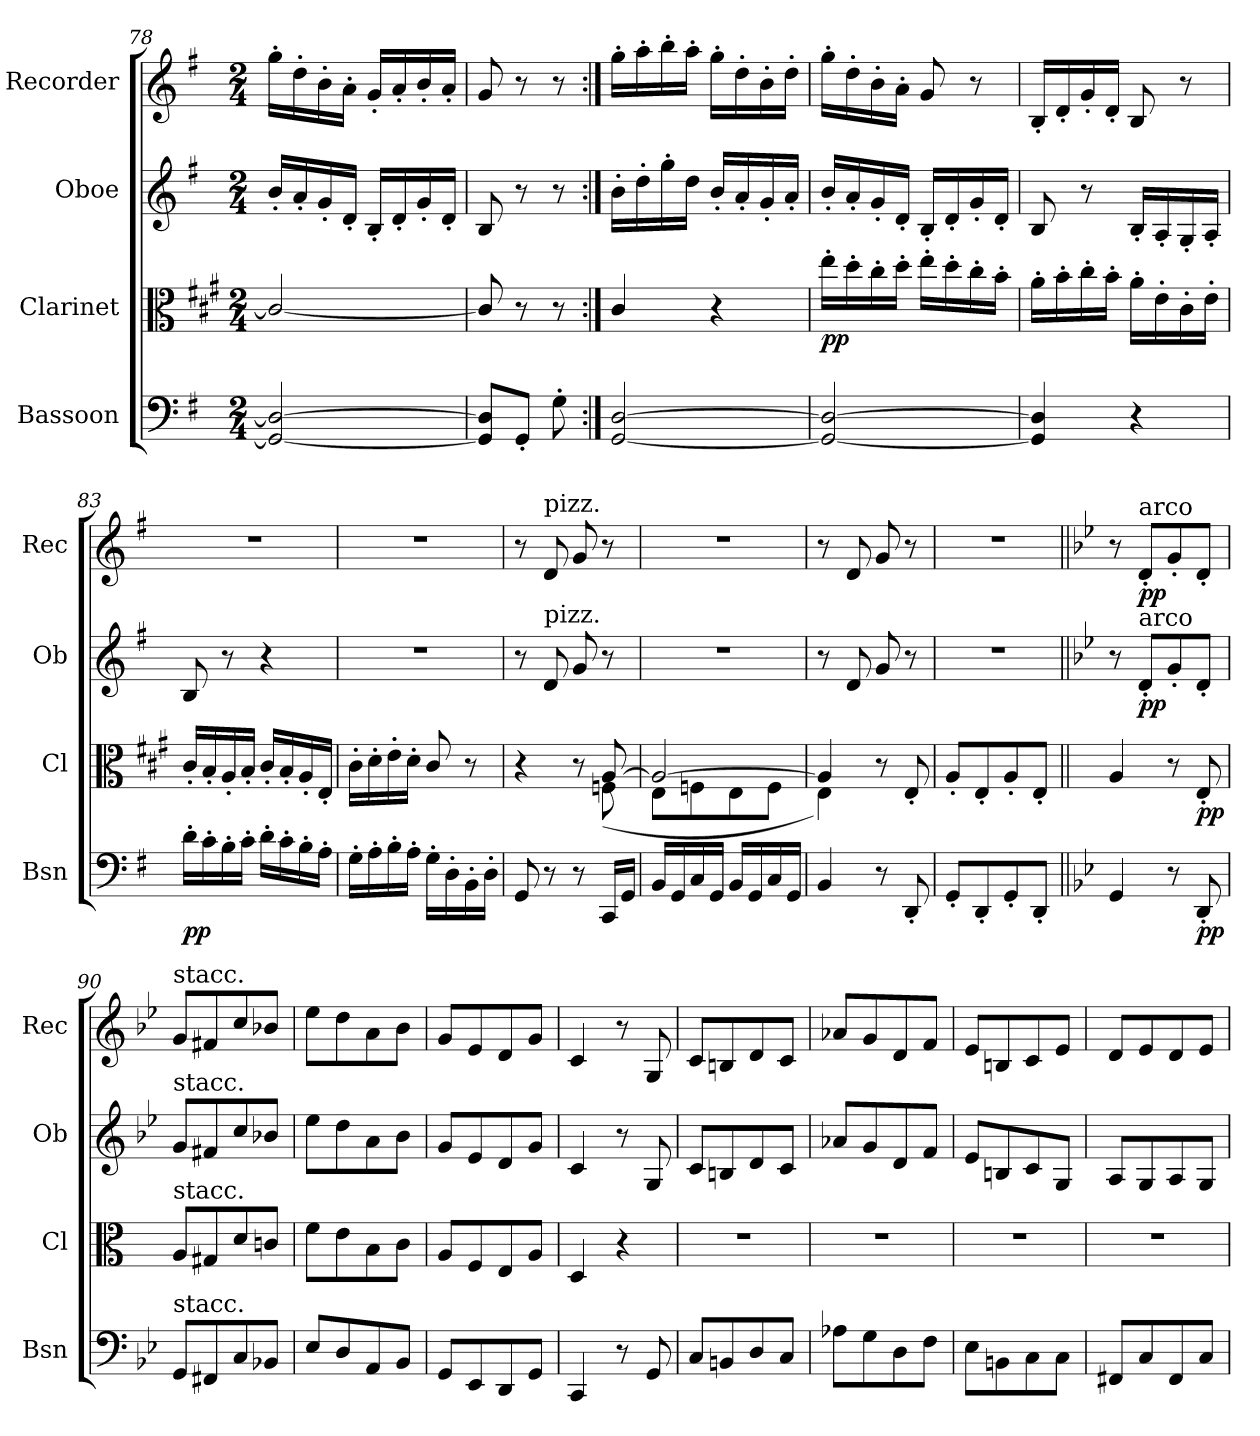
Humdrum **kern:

**kern	**dynam	**kern	**dynam	**kern	**dynam	**kern	**dynam
*part4	*part4	*part3	*part3	*part2	*part2	*part1	*part1
*staff4	*staff4	*staff3	*staff3	*staff2	*staff2	*staff1	*staff1
*I"Bassoon	*	*I"Clarinet	*	*I"Oboe	*	*I"Recorder	*
*I'Bsn	*	*I'Cl	*	*I'Ob	*	*I'Rec	*
!!LO:LB:g=z
*clefF4	*	*clefC3	*	*clefG2	*	*clefG2	*
*	*	*ITrd1c2	*	*	*	*	*
*k[f#]	*	*k[f#]	*	*k[f#]	*	*k[f#]	*
*M2/4	*	*M2/4	*	*M2/4	*	*M2/4	*
=78	=78	=78	=78	=78	=78	=78	=78
2GG/_ 2D/_	.	2B/_	.	16b'/LL	.	16gg'\LL	.
.	.	.	.	16a'/	.	16dd'\	.
.	.	.	.	16g'/	.	16b'\	.
.	.	.	.	16d'/JJ	.	16a'\JJ	.
.	.	.	.	16B'/LL	.	16g'/LL	.
.	.	.	.	16d'/	.	16a'/	.
.	.	.	.	16g'/	.	16b'/	.
.	.	.	.	16d'/JJ	.	16a'/JJ	.
=79	=79	=79	=79	=79	=79	=79	=79
8GG/] 8D/]L	.	8B/]	.	8B/	.	8g/	.
8GG'/J	.	8r	.	8r	.	8r	.
8G'\	.	8r	.	8r	.	8r	.
=80:|!	=80:|!	=80:|!	=80:|!	=80:|!	=80:|!	=80:|!	=80:|!
[2GG/ [2D/	.	4B/	.	16b'\LL	.	16gg'\LL	.
.	.	.	.	16dd'\	.	16aa'\	.
.	.	.	.	16gg'\	.	16bb'\	.
.	.	.	.	16dd\JJ	.	16aa'\JJ	.
.	.	4r	.	16b'/LL	.	16gg'\LL	.
.	.	.	.	16a'/	.	16dd'\	.
.	.	.	.	16g'/	.	16b'\	.
.	.	.	.	16a'/JJ	.	16dd'\JJ	.
=81	=81	=81	=81	=81	=81	=81	=81
!	!	!	!LO:DY:b	!	!	!	!
2GG/_ 2D/_	.	16dd'\LL	pp	16b'/LL	.	16gg'\LL	.
.	.	16cc'\	.	16a'/	.	16dd'\	.
.	.	16b'\	.	16g'/	.	16b'\	.
.	.	16cc'\JJ	.	16d'/JJ	.	16a'\JJ	.
.	.	16dd'\LL	.	16B'/LL	.	8g/	.
.	.	16cc'\	.	16d'/	.	.	.
.	.	16b'\	.	16g'/	.	8r	.
.	.	16a'\JJ	.	16d'/JJ	.	.	.
=82	=82	=82	=82	=82	=82	=82	=82
4GG/] 4D/]	.	16g'\LL	.	8B/	.	16B'/LL	.
.	.	16a'\	.	.	.	16d'/	.
.	.	16b'\	.	8r	.	16g'/	.
.	.	16a'\JJ	.	.	.	16d'/JJ	.
4r	.	16g'\LL	.	16B'/LL	.	8B/	.
.	.	16d'\	.	16A'/	.	.	.
.	.	16B'\	.	16G'/	.	8r	.
.	.	16d'\JJ	.	16A'/JJ	.	.	.
=83	=83	=83	=83	=83	=83	=83	=83
!	!LO:DY:b	!	!	!	!	!	!
16d'\LL	pp	16B'/LL	.	8B/	.	2r	.
16c'\	.	16A'/	.	.	.	.	.
16B'\	.	16G'/	.	8r	.	.	.
16c'\JJ	.	16A'/JJ	.	.	.	.	.
16d'\LL	.	16B'/LL	.	4r	.	.	.
16c'\	.	16A'/	.	.	.	.	.
16B'\	.	16G'/	.	.	.	.	.
16A'\JJ	.	16D'/JJ	.	.	.	.	.
=84	=84	=84	=84	=84	=84	=84	=84
16G'\LL	.	16B'\LL	.	2r	.	2r	.
16A'\	.	16c'\	.	.	.	.	.
16B'\	.	16d'\	.	.	.	.	.
16A'\JJ	.	16c'\JJ	.	.	.	.	.
16G'\LL	.	8B/	.	.	.	.	.
16D'\	.	.	.	.	.	.	.
16BB'\	.	8r	.	.	.	.	.
16D'\JJ	.	.	.	.	.	.	.
=85	=85	=85	=85	=85	=85	=85	=85
*	*	*^	*	*	*	*	*
8GG/	.	4r	4.ryy	.	8r	.	8r	.
!	!	!	!	!	!	!	!LO:TX:a:t=pizz.	!
!	!	!	!	!	!LO:TX:a:t=pizz.	!	!	!
8r	.	.	.	.	8d/	.	8d/	.
8r	.	8r	.	.	8g/	.	8g/	.
16CC/LL	.	[8G/	(8E-X\	.	8r	.	8r	.
16GG/JJ	.	.	.	.	.	.	.	.
!!LO:LB:g=z
=86	=86	=86	=86	=86	=86	=86	=86	=86
16BB/LL	.	2G/_	8D\L	.	2r	.	2r	.
16GG/	.	.	.	.	.	.	.	.
16C/	.	.	8E-X\	.	.	.	.	.
16GG/JJ	.	.	.	.	.	.	.	.
16BB/LL	.	.	8D\	.	.	.	.	.
16GG/	.	.	.	.	.	.	.	.
16C/	.	.	8E-\J	.	.	.	.	.
16GG/JJ	.	.	.	.	.	.	.	.
=87	=87	=87	=87	=87	=87	=87	=87	=87
4BB/	.	4G/]	4D\)	.	8r	.	8r	.
.	.	.	.	.	8d/	.	8d/	.
8r	.	8r	4ryy	.	8g/	.	8g/	.
8DD'/	.	8D'/	.	.	8r	.	8r	.
*	*	*v	*v	*	*	*	*	*
=88	=88	=88	=88	=88	=88	=88	=88
8GG'/L	.	8G'/L	.	2r	.	2r	.
8DD'/	.	8D'/	.	.	.	.	.
8GG'/	.	8G'/	.	.	.	.	.
8DD'/J	.	8D'/J	.	.	.	.	.
=89||	=89||	=89||	=89||	=89||	=89||	=89||	=89||
*k[b-e-]	*	*k[b-e-]	*	*k[b-e-]	*	*k[b-e-]	*
4GG/	.	4G/	.	8r	.	8r	.
!	!	!	!	!	!	!LO:TX:a:t=arco	!
!	!	!	!	!LO:TX:a:t=arco	!	!	!
!	!	!	!	!	!LO:DY:b	!	!LO:DY:b
.	.	.	.	8d'/L	pp	8d'/L	pp
8r	.	8r	.	8g'/	.	8g'/	.
!	!LO:DY:b	!	!LO:DY:b	!	!	!	!
8DD'/	pp	8D'/	pp	8d'/J	.	8d'/J	.
=90	=90	=90	=90	=90	=90	=90	=90
!	!	!	!	!	!	!LO:TX:a:t=stacc.	!
!	!	!	!	!LO:TX:a:t=stacc.	!	!	!
!	!	!LO:TX:a:t=stacc.	!	!	!	!	!
!LO:TX:a:t=stacc.	!	!	!	!	!	!	!
8GG/L	.	8G/L	.	8g/L	.	8g/L	.
8FF#X/	.	8F#X/	.	8f#X/	.	8f#X/	.
8C/	.	8c/	.	8cc/	.	8cc/	.
8BB-X/J	.	8B-X/J	.	8b-X/J	.	8b-X/J	.
=91	=91	=91	=91	=91	=91	=91	=91
8E-/L	.	8e-\L	.	8ee-\L	.	8ee-\L	.
8D/	.	8d\	.	8dd\	.	8dd\	.
8AA/	.	8A\	.	8a\	.	8a\	.
8BB-/J	.	8B-\J	.	8b-\J	.	8b-\J	.
=92	=92	=92	=92	=92	=92	=92	=92
8GG/L	.	8G/L	.	8g/L	.	8g/L	.
8EE-/	.	8E-/	.	8e-/	.	8e-/	.
8DD/	.	8D/	.	8d/	.	8d/	.
8GG/J	.	8G/J	.	8g/J	.	8g/J	.
=93	=93	=93	=93	=93	=93	=93	=93
4CC/	.	4C/	.	4c/	.	4c/	.
8r	.	4r	.	8r	.	8r	.
8GG/	.	.	.	8G/	.	8G/	.
=94	=94	=94	=94	=94	=94	=94	=94
8C/L	.	2r	.	8c/L	.	8c/L	.
8BBn/	.	.	.	8Bn/	.	8Bn/	.
8D/	.	.	.	8d/	.	8d/	.
8C/J	.	.	.	8c/J	.	8c/J	.
=95	=95	=95	=95	=95	=95	=95	=95
8A-X\L	.	2r	.	8a-X/L	.	8a-X/L	.
8G\	.	.	.	8g/	.	8g/	.
8D\	.	.	.	8d/	.	8d/	.
8F\J	.	.	.	8f/J	.	8f/J	.
=96	=96	=96	=96	=96	=96	=96	=96
8E-\L	.	2r	.	8e-/L	.	8e-/L	.
8BBn\	.	.	.	8Bn/	.	8Bn/	.
8C\	.	.	.	8c/	.	8c/	.
8C\J	.	.	.	8G/J	.	8e-/J	.
=97	=97	=97	=97	=97	=97	=97	=97
8FF#X/L	.	2r	.	8A/L	.	8d/L	.
8C/	.	.	.	8G/	.	8e-/	.
8FF#/	.	.	.	8A/	.	8d/	.
8C/J	.	.	.	8G/J	.	8e-/J	.
=	=	=	=	=	=	=	=
*-	*-	*-	*-	*-	*-	*-	*-
